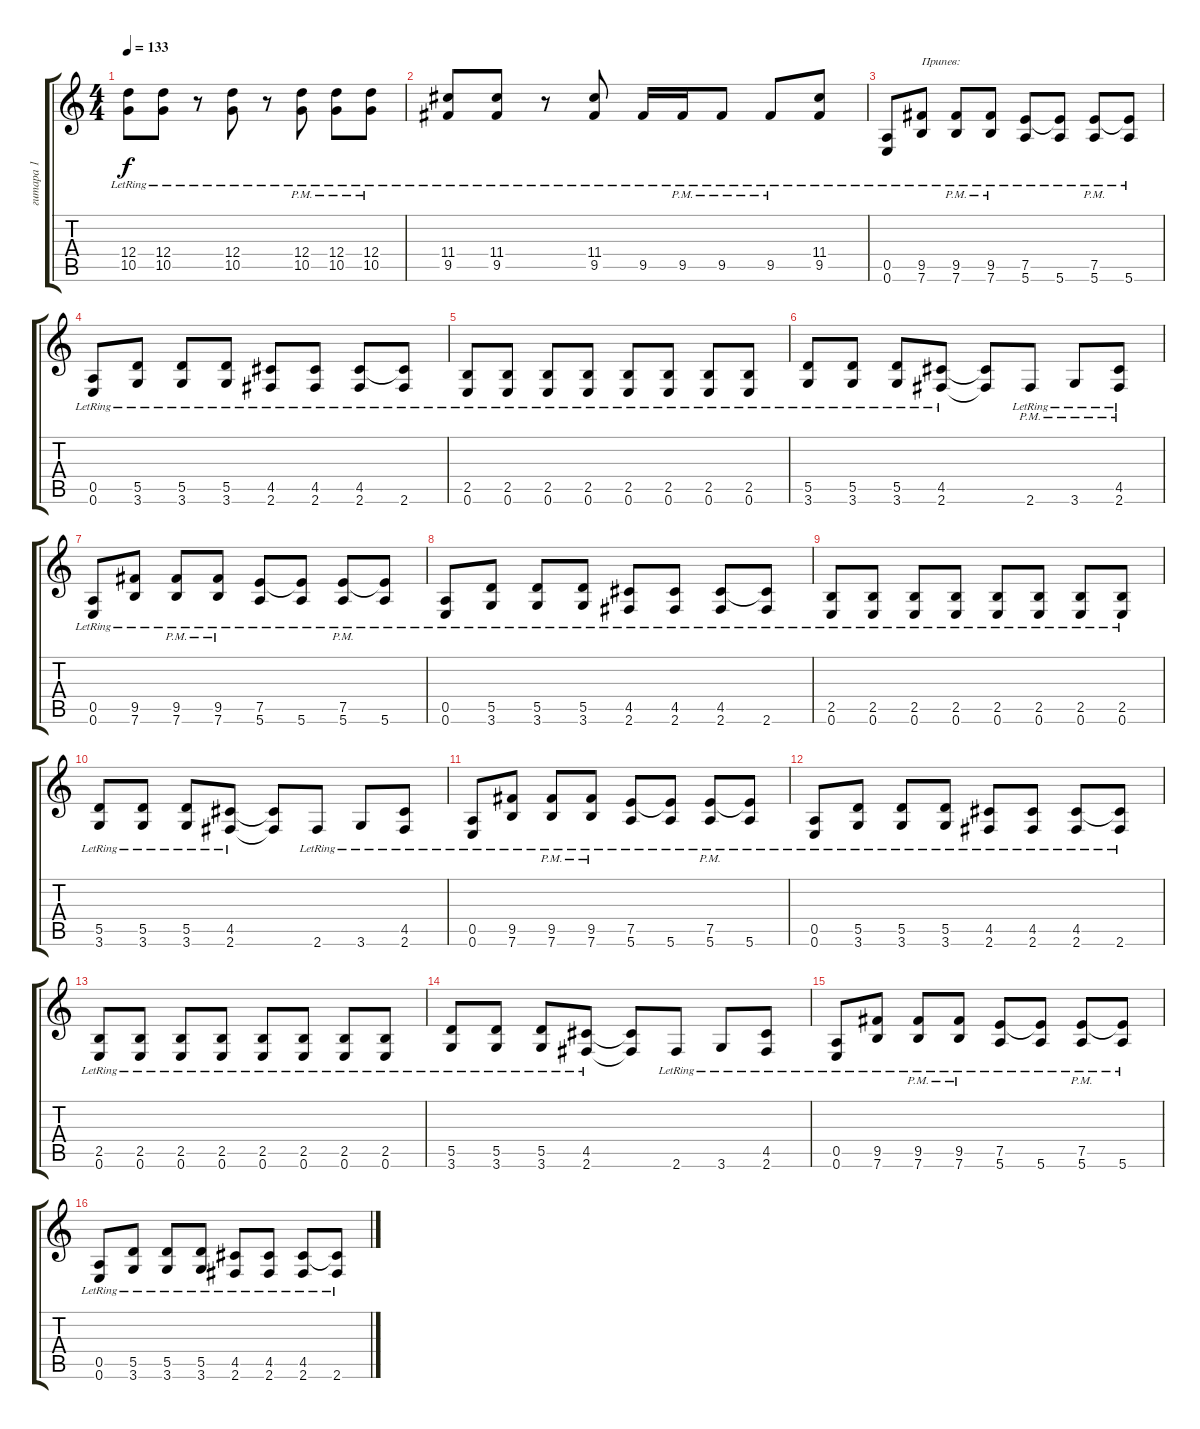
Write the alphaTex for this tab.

\track ("гитара 1" "гитара 1") {instrument distortionguitar}
\staff {score tabs}
\tuning (E4 B3 G3 D3 A2 E2) {hide}
\ts (4 4)
\tempo 133
\clef g2
\ks c
(12.4{lr} 10.5{lr}).8{dy f} (12.4{lr} 10.5{lr}).8 r.8 (12.4{lr} 10.5{lr}).8 r.8 (12.4{pm lr} 10.5{pm lr}).8 (12.4{pm lr} 10.5{pm lr}).8 (12.4{pm lr} 10.5{pm lr}).8 |
(11.4{lr} 9.5{lr}).8 (11.4{lr} 9.5{lr}).8 r.8 (11.4{lr} 9.5{lr}).8 9.5{lr}.16 9.5{pm lr}.16 9.5{pm lr}.8 9.5{pm lr}.8 (11.4{lr} 9.5{lr}).8 |
(0.5{lr} 0.6{lr}).8 (9.5{lr} 7.6{lr}).8{txt "Припев:"} (9.5{pm lr} 7.6{pm lr}).8 (9.5{pm lr} 7.6{pm lr}).8 (7.5{lr} 5.6{lr}).8 (7.5{t} 5.6{lr}).8 (7.5{pm lr} 5.6{pm lr}).8 (7.5{t} 5.6{lr}).8 |
(0.5{lr} 0.6{lr}).8 (5.5{lr} 3.6{lr}).8 (5.5{lr} 3.6{lr}).8 (5.5{lr} 3.6{lr}).8 (4.5{lr} 2.6{lr}).8 (4.5{lr} 2.6{lr}).8 (4.5{lr} 2.6{lr}).8 (4.5{t} 2.6{lr}).8 |
(2.5{lr} 0.6{lr}).8 (2.5{lr} 0.6{lr}).8 (2.5{lr} 0.6{lr}).8 (2.5{lr} 0.6{lr}).8 (2.5{lr} 0.6{lr}).8 (2.5{lr} 0.6{lr}).8 (2.5{lr} 0.6{lr}).8 (2.5{lr} 0.6{lr}).8 |
(5.5{lr} 3.6{lr}).8 (5.5{lr} 3.6{lr}).8 (5.5{lr} 3.6{lr}).8 (4.5{lr} 2.6{lr}).8 (4.5{t} 2.6{t}).8 2.6{pm lr}.8 3.6{pm lr}.8 (4.5{lr} 2.6{pm lr}).8 |
(0.5{lr} 0.6{lr}).8 (9.5{lr} 7.6{lr}).8 (9.5{pm lr} 7.6{pm lr}).8 (9.5{pm lr} 7.6{pm lr}).8 (7.5{lr} 5.6{lr}).8 (7.5{t} 5.6{lr}).8 (7.5{pm lr} 5.6{pm lr}).8 (7.5{t} 5.6{lr}).8 |
(0.5{lr} 0.6{lr}).8 (5.5{lr} 3.6{lr}).8 (5.5{lr} 3.6{lr}).8 (5.5{lr} 3.6{lr}).8 (4.5{lr} 2.6{lr}).8 (4.5{lr} 2.6{lr}).8 (4.5{lr} 2.6{lr}).8 (4.5{t} 2.6{lr}).8 |
(2.5{lr} 0.6{lr}).8 (2.5{lr} 0.6{lr}).8 (2.5{lr} 0.6{lr}).8 (2.5{lr} 0.6{lr}).8 (2.5{lr} 0.6{lr}).8 (2.5{lr} 0.6{lr}).8 (2.5{lr} 0.6{lr}).8 (2.5{lr} 0.6{lr}).8 |
(5.5{lr} 3.6{lr}).8 (5.5{lr} 3.6{lr}).8 (5.5{lr} 3.6{lr}).8 (4.5{lr} 2.6{lr}).8 (4.5{t} 2.6{t}).8 2.6{lr}.8 3.6{lr}.8 (4.5{lr} 2.6{lr}).8 |
(0.5{lr} 0.6{lr}).8 (9.5{lr} 7.6{lr}).8 (9.5{pm lr} 7.6{pm lr}).8 (9.5{pm lr} 7.6{pm lr}).8 (7.5{lr} 5.6{lr}).8 (7.5{t} 5.6{lr}).8 (7.5{pm lr} 5.6{pm lr}).8 (7.5{t} 5.6{lr}).8 |
(0.5{lr} 0.6{lr}).8 (5.5{lr} 3.6{lr}).8 (5.5{lr} 3.6{lr}).8 (5.5{lr} 3.6{lr}).8 (4.5{lr} 2.6{lr}).8 (4.5{lr} 2.6{lr}).8 (4.5{lr} 2.6{lr}).8 (4.5{t} 2.6{lr}).8 |
(2.5{lr} 0.6{lr}).8 (2.5{lr} 0.6{lr}).8 (2.5{lr} 0.6{lr}).8 (2.5{lr} 0.6{lr}).8 (2.5{lr} 0.6{lr}).8 (2.5{lr} 0.6{lr}).8 (2.5{lr} 0.6{lr}).8 (2.5{lr} 0.6{lr}).8 |
(5.5{lr} 3.6{lr}).8 (5.5{lr} 3.6{lr}).8 (5.5{lr} 3.6{lr}).8 (4.5{lr} 2.6{lr}).8 (4.5{t} 2.6{t}).8 2.6{lr}.8 3.6{lr}.8 (4.5{lr} 2.6{lr}).8 |
(0.5{lr} 0.6{lr}).8 (9.5{lr} 7.6{lr}).8 (9.5{pm lr} 7.6{pm lr}).8 (9.5{pm lr} 7.6{pm lr}).8 (7.5{lr} 5.6{lr}).8 (7.5{t} 5.6{lr}).8 (7.5{pm lr} 5.6{pm lr}).8 (7.5{t} 5.6{lr}).8 |
(0.5{lr} 0.6{lr}).8 (5.5{lr} 3.6{lr}).8 (5.5{lr} 3.6{lr}).8 (5.5{lr} 3.6{lr}).8 (4.5{lr} 2.6{lr}).8 (4.5{lr} 2.6{lr}).8 (4.5{lr} 2.6{lr}).8 (4.5{t} 2.6{lr}).8
